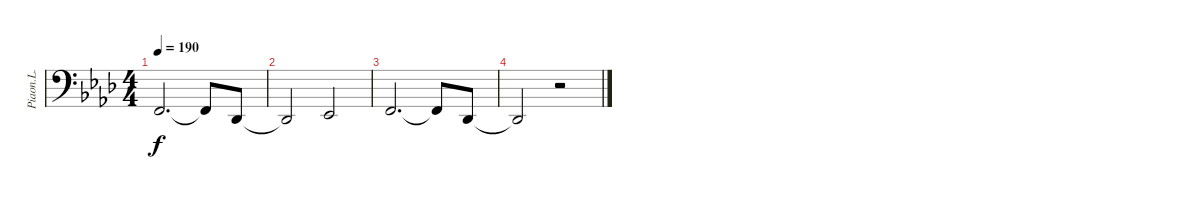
\track ("Piaon.L." "Piaon.L.") {instrument brightacousticpiano}
\staff {score}
\tuning (C3 G2 D2 A1 E1 B0) {hide}
\ts (4 4)
\tempo 190
\clef f4
\ks ab
3.3.2{d dy f} 3.3{t}.8 4.4.8 |
4.4{t}.2 1.3.2 |
3.3.2{d} 3.3{t}.8 4.4.8 |
4.4{t}.2 r.2
